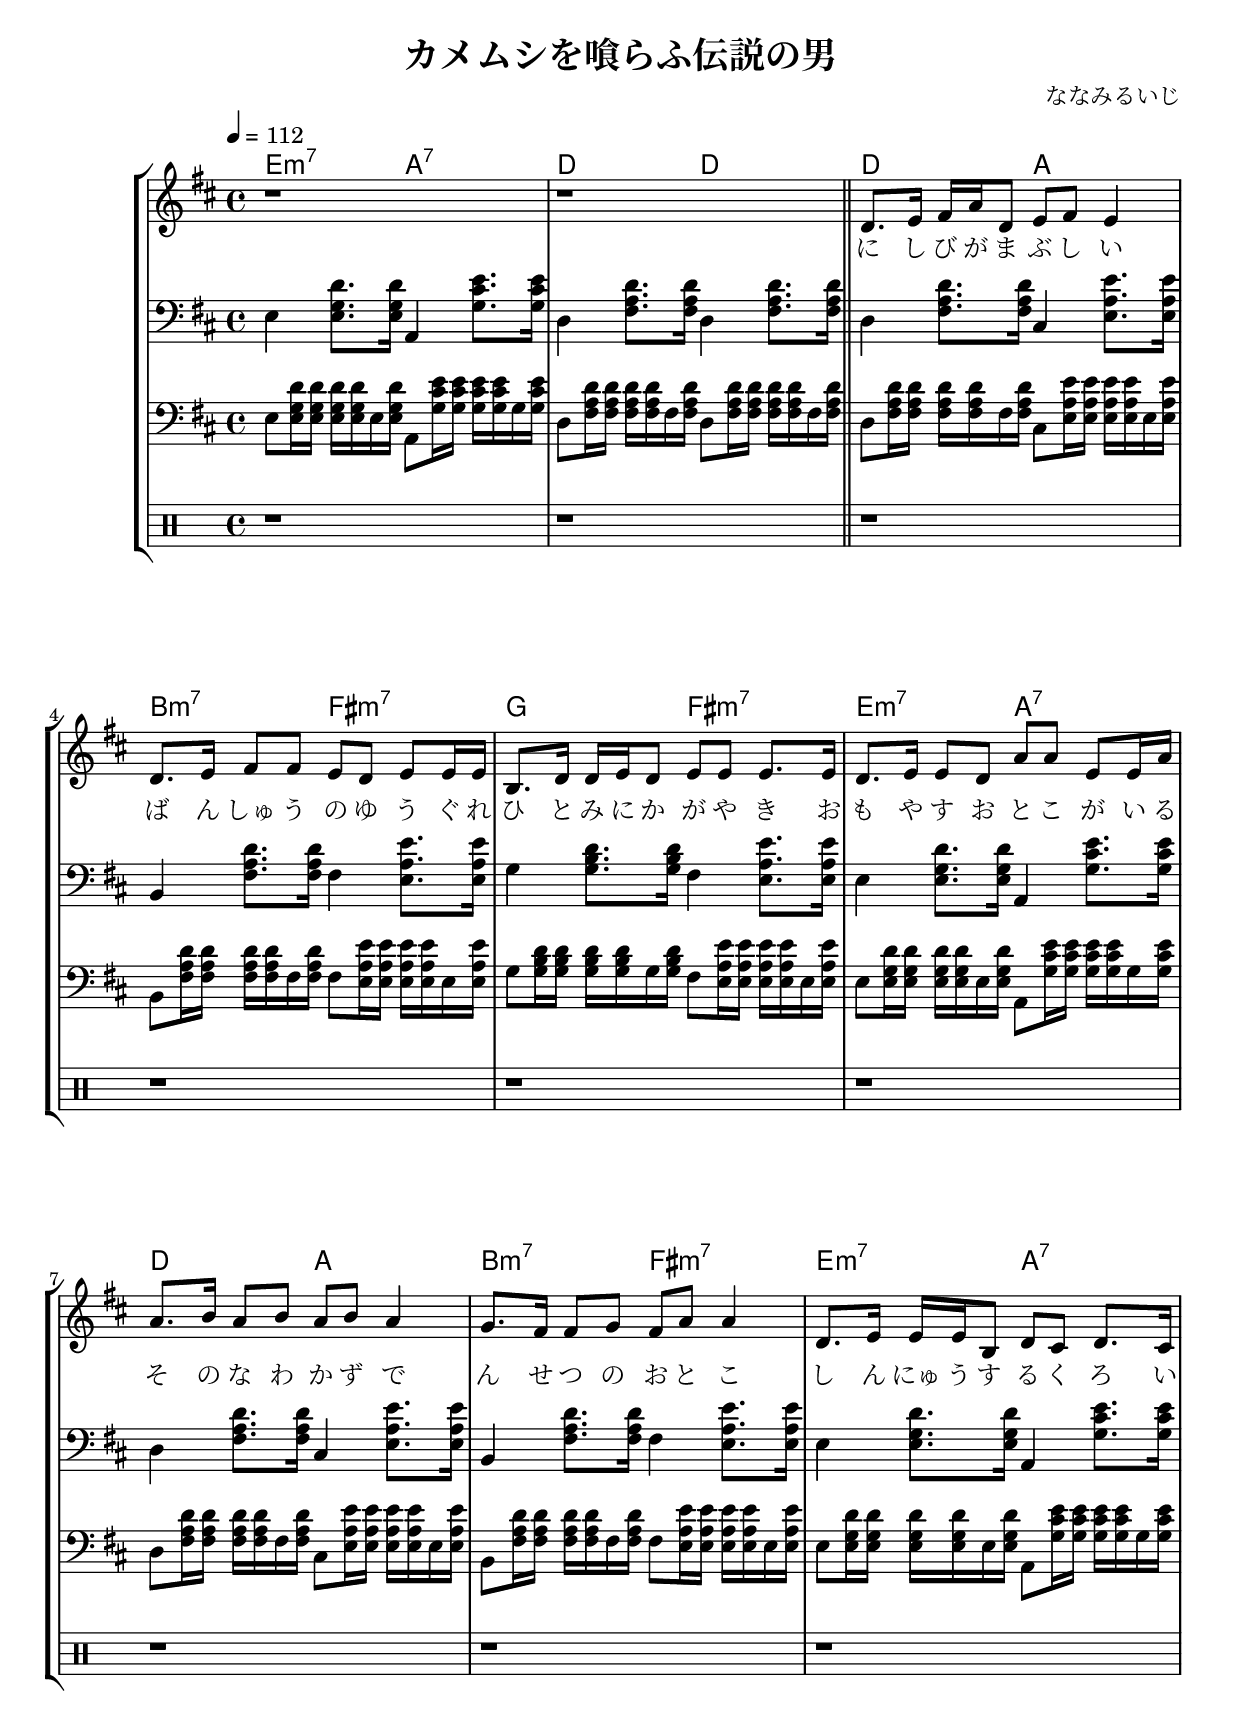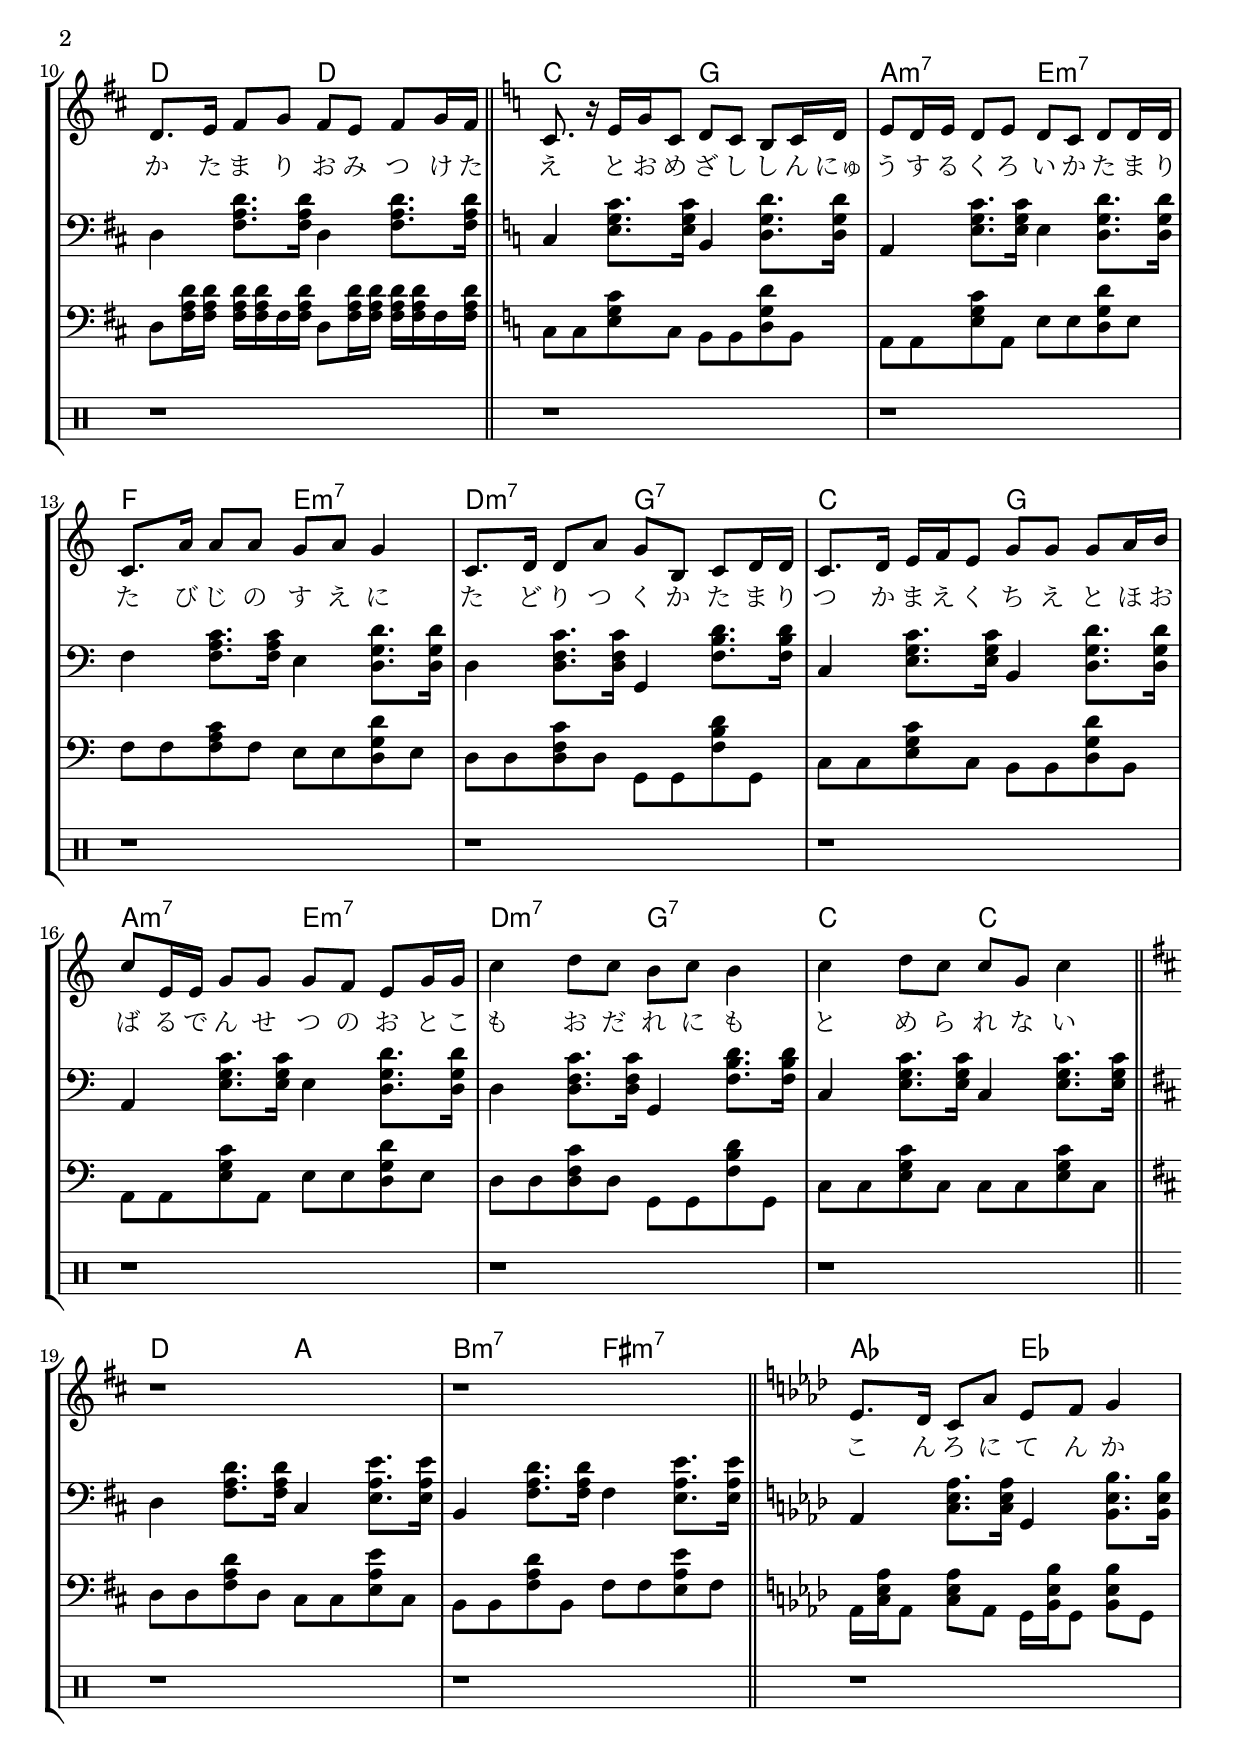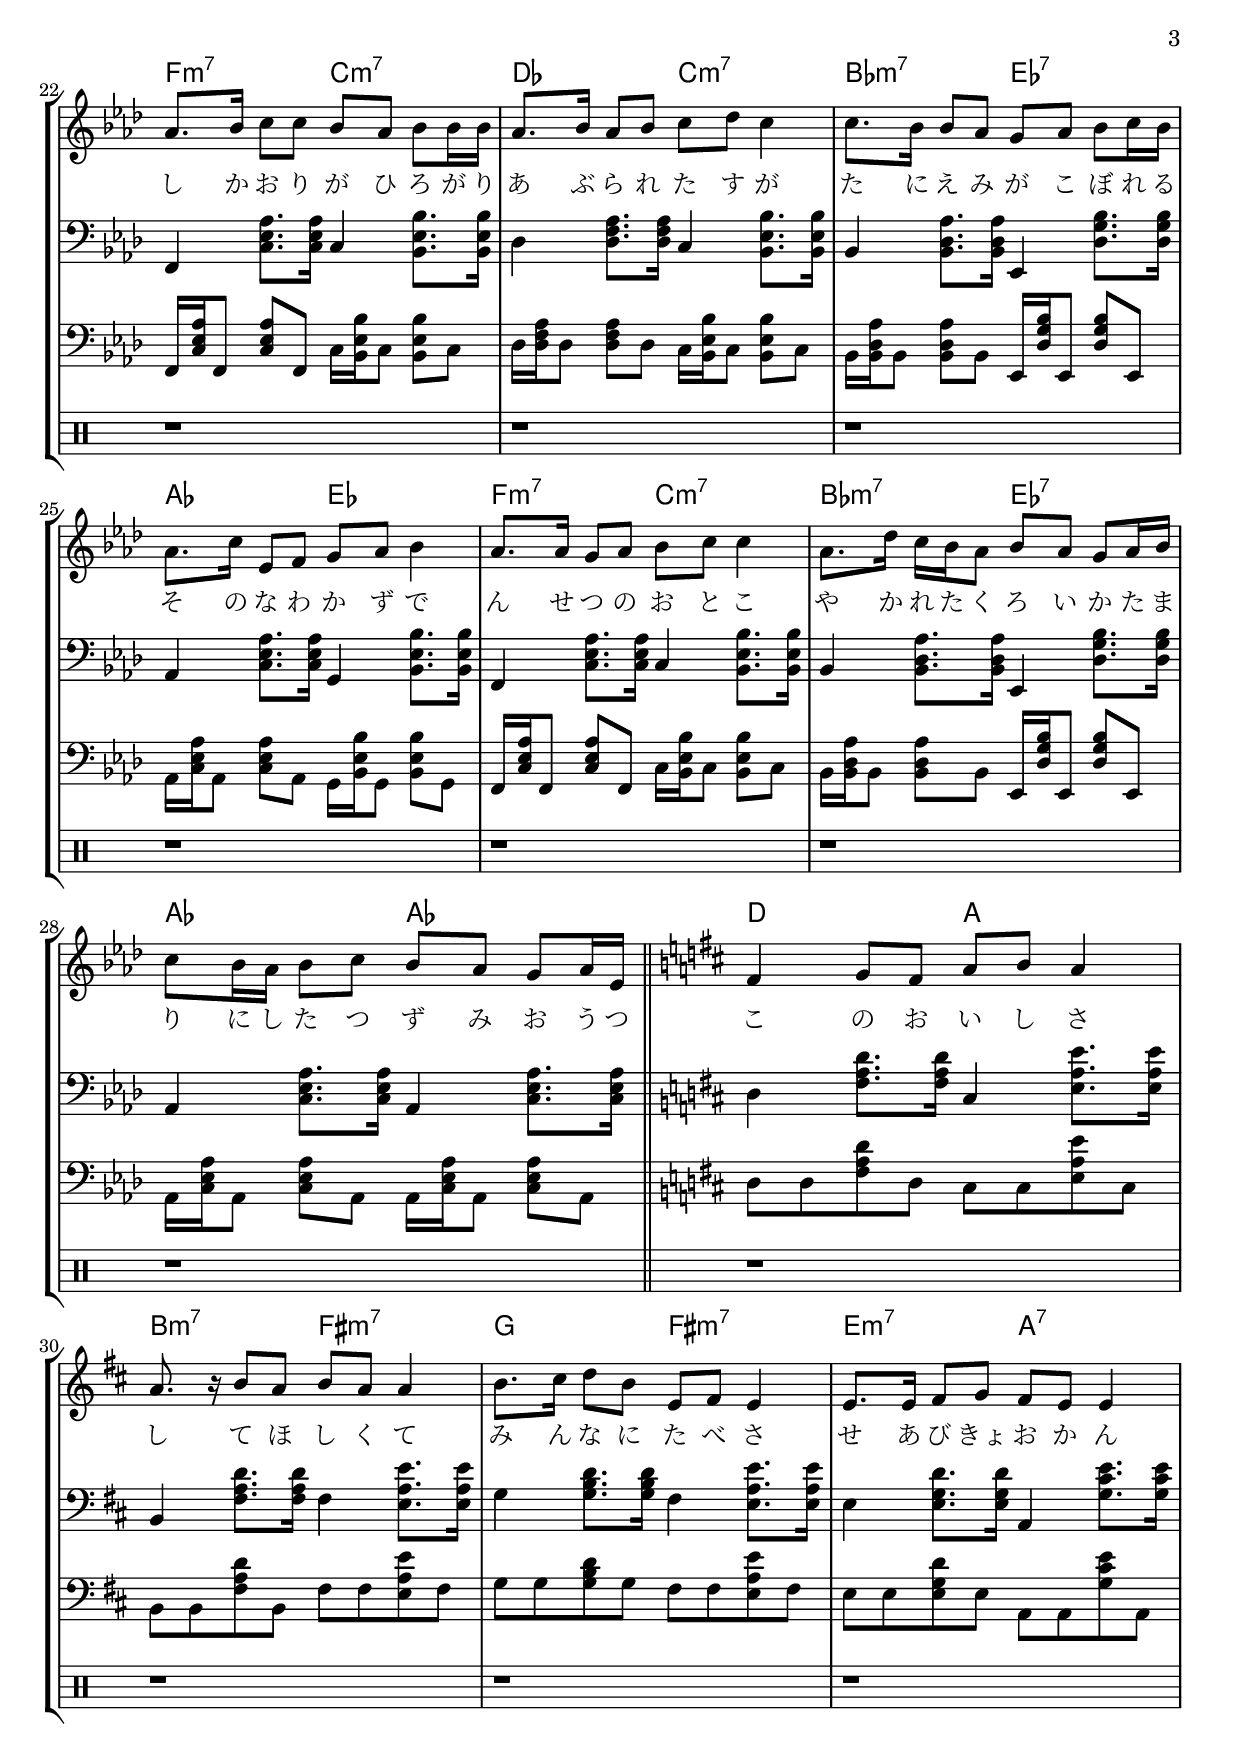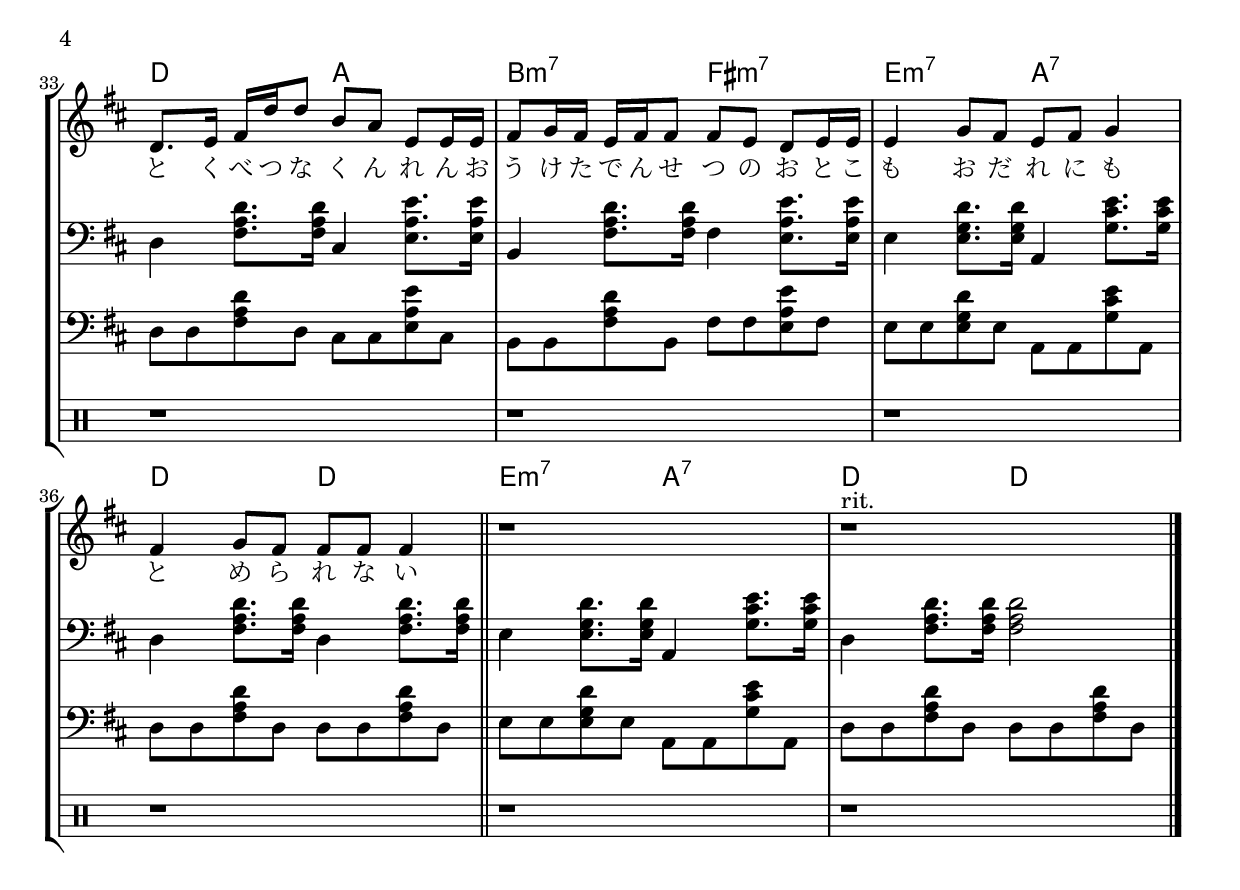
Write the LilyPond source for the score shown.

\version "2.12.1"

\header {
	title = \markup {カメムシを喰らふ伝説の男}
	composer = \markup \center-column {ななみるいじ}
}

harmony = \chordmode {
	e2:min7 a:7 d d 

	d a b:min7 fis:min7 g fis:min7 e:min7 a:7 d a b:min7 fis:min7 e:min7 a:7 d d 

	c g a:min7 e:min7 f e:min7 d:min7 g:7 c g a:min7 e:min7 d:min7 g:7 c c 

	d a b:min7 fis:min7 

	as es f:min7 c:min7 des c:min7 bes:min7 es:7 as es f:min7 c:min7 bes:min7 es:7 as as 

	d a b:min7 fis:min7 g fis:min7 e:min7 a:7 d a b:min7 fis:min7 e:min7 a:7 d d 

	e:min7 a:7 d d 
}

melody = {
	\key d \major
	\tempo 4 = 112
	r1 | r1   
	\set Staff.midiInstrument = #"mmi0.52"
	 d'8.  e'16  fis'16  a'16  d'8  e'8  fis'8  e'4 
	d'8.  e'16  fis'8  fis'8  e'8  d'8  e'8  e'16  e'16 
	b8.  d'16  d'16  e'16  d'8  e'8  e'8  e'8.  e'16 
	d'8.  e'16  e'8  d'8  a'8  a'8  e'8  e'16  a'16 
	a'8.  b'16  a'8  b'8  a'8  b'8  a'4 
	g'8.  fis'16  fis'8  g'8  fis'8  a'8  a'4 
	d'8.  e'16  e'16  e'16  b8  d'8  cis'8  d'8.  cis'16 
	d'8.  e'16  fis'8  g'8  fis'8  e'8  fis'8  g'16  fis'16
	\set Staff.midiInstrument = #"mmi0.48"
		\key c \major
 c'8.  r16  e'16  g'16  c'8  d'8  c'8  b8  c'16  d'16 
	e'8  d'16  e'16  d'8  e'8  d'8  c'8  d'8  d'16  d'16 
	c'8.  a'16  a'8  a'8  g'8  a'8  g'4 
	c'8.  d'16  d'8  a'8  g'8  b8  c'8  d'16  d'16 
	c'8.  d'16  e'16  f'16  e'8  g'8  g'8  g'8  a'16  b'16 
	c''8  e'16  e'16  g'8  g'8  g'8  f'8  e'8  g'16  g'16 
	c''4  d''8  c''8  b'8  c''8  b'4 
	c''4  d''8  c''8  c''8  g'8  c''4
	\key d \major
	r1 | r1   
	\set Staff.midiInstrument = #"fss0.39"
		\key as \major
 es'8.  des'16  c'8  as'8  es'8  f'8  g'4 
	as'8.  bes'16  c''8  c''8  bes'8  as'8  bes'8  bes'16  bes'16 
	as'8.  bes'16  as'8  bes'8  c''8  des''8  c''4 
	c''8.  bes'16  bes'8  as'8  g'8  as'8  bes'8  c''16  bes'16 
	as'8.  c''16  es'8  f'8  g'8  as'8  bes'4 
	as'8.  as'16  g'8  as'8  bes'8  c''8  c''4 
	as'8.  des''16  c''16  bes'16  as'8  bes'8  as'8  g'8  as'16  bes'16 
	c''8  bes'16  as'16  bes'8  c''8  bes'8  as'8  g'8  as'16  es'16
	\set Staff.midiInstrument = #"fss0.42"
		\key d \major
 fis'4  g'8  fis'8  a'8  b'8  a'4 
	a'8.  r16  b'8  a'8  b'8  a'8  a'4 
	b'8.  cis''16  d''8  b'8  e'8  fis'8  e'4 
	e'8.  e'16  fis'8  g'8  fis'8  e'8  e'4 
	d'8.  e'16  fis'16  d''16  d''8  b'8  a'8  e'8  e'16  e'16 
	fis'8  g'16  fis'16  e'16  fis'16  fis'8  fis'8  e'8  d'8  e'16  e'16 
	e'4  g'8  fis'8  e'8  fis'8  g'4 
	fis'4  g'8  fis'8  fis'8  fis'8  fis'4
	r1 | r1^"rit." \bar "|."
}

words = \lyricmode {
	
	に  し  び  が  ま  ぶ  し  い  ば  ん  しゅ  う  の  ゆ  う  ぐ  れ  ひ  と  み  に  か  が  や  き  お  も  や  す  お  と  こ  が  い  る  そ  の  な  わ  か  ず  で  ん  せ  つ  の  お  と  こ  し  ん  にゅ  う  す  る  く  ろ  い  か  た  ま  り  お  み  つ  け  た  
	え  と  お  め  ざ  し  し  ん  にゅ  う  す  る  く  ろ  い  か  た  ま  り  た  び  じ  の  す  え  に  た  ど  り  つ  く  か  た  ま  り  つ  か  ま  え  く  ち  え  と  ほ  お  ば  る  で  ん  せ  つ  の  お  と  こ  も  お  だ  れ  に  も  と  め  ら  れ  な  い  
	
	こ  ん  ろ  に  て  ん  か  し  か  お  り  が  ひ  ろ  が  り  あ  ぶ  ら  れ  た  す  が  た  に  え  み  が  こ  ぼ  れ  る  そ  の  な  わ  か  ず  で  ん  せ  つ  の  お  と  こ  や  か  れ  た  く  ろ  い  か  た  ま  り  に  し  た  つ  ず  み  お  う  つ  
	こ  の  お  い  し  さ  し  て  ほ  し  く  て  み  ん  な  に  た  べ  さ  せ  あ  び  きょ  お  か  ん  と  く  べ  つ  な  く  ん  れ  ん  お  う  け  た  で  ん  せ  つ  の  お  と  こ  も  お  だ  れ  に  も  と  め  ら  れ  な  い  
	
}

tempochange = {
	\tempo 4 = 112
	r1 | r1 \bar "||"
	\tempo 4 = 112
	r1 | r1 | r1 | r1 | r1 | r1 | r1 | r1 \bar "||"
	\tempo 4 = 112
	r1 | r1 | r1 | r1 | r1 | r1 | r1 | r1 \bar "||"
	\tempo 4 = 112
	r1 | r1 \bar "||"
	\tempo 4 = 112
	r1 | r1 | r1 | r1 | r1 | r1 | r1 | r1 \bar "||"
	\tempo 4 = 112
	r1 | r1 | r1 | r1 | r1 | r1 | r1 | r1 \bar "||"
	\tempo 4 = 112
	r1 | \tempo 4 = 84 r2 \tempo 4 = 74 r2 \bar "|."
}

mainacc = {
	\clef bass
	\set Staff.midiInstrument = #"Acoustic grand"
	\key d \major
	\tempo 4 = 112
	e4 <e g d'>8. <e g d'>16
	a,4 <g cis' e'>8. <g cis' e'>16
	d4 <fis a d'>8. <fis a d'>16
	d4 <fis a d'>8. <fis a d'>16
	\bar "||"

	\set Staff.midiInstrument = #"Electric Piano2"
	d4 <fis a d'>8. <fis a d'>16
	cis4 <e a e'>8. <e a e'>16
	b,4 <fis a d'>8. <fis a d'>16
	fis4 <e a e'>8. <e a e'>16
	g4 <g b d'>8. <g b d'>16
	fis4 <e a e'>8. <e a e'>16
	e4 <e g d'>8. <e g d'>16
	a,4 <g cis' e'>8. <g cis' e'>16
	d4 <fis a d'>8. <fis a d'>16
	cis4 <e a e'>8. <e a e'>16
	b,4 <fis a d'>8. <fis a d'>16
	fis4 <e a e'>8. <e a e'>16
	e4 <e g d'>8. <e g d'>16
	a,4 <g cis' e'>8. <g cis' e'>16
	d4 <fis a d'>8. <fis a d'>16
	d4 <fis a d'>8. <fis a d'>16
	\bar "||"

	\set Staff.midiInstrument = #"Electric Piano2"
	\key c \major
	c4 <e g c'>8. <e g c'>16
	b,4 <d g d'>8. <d g d'>16
	a,4 <e g c'>8. <e g c'>16
	e4 <d g d'>8. <d g d'>16
	f4 <f a c'>8. <f a c'>16
	e4 <d g d'>8. <d g d'>16
	d4 <d f c'>8. <d f c'>16
	g,4 <f b d'>8. <f b d'>16
	c4 <e g c'>8. <e g c'>16
	b,4 <d g d'>8. <d g d'>16
	a,4 <e g c'>8. <e g c'>16
	e4 <d g d'>8. <d g d'>16
	d4 <d f c'>8. <d f c'>16
	g,4 <f b d'>8. <f b d'>16
	c4 <e g c'>8. <e g c'>16
	c4 <e g c'>8. <e g c'>16
	\bar "||"

	\set Staff.midiInstrument = #"Acoustic grand"
	\key d \major
	d4 <fis a d'>8. <fis a d'>16
	cis4 <e a e'>8. <e a e'>16
	b,4 <fis a d'>8. <fis a d'>16
	fis4 <e a e'>8. <e a e'>16
	\bar "||"

	\set Staff.midiInstrument = #"Electric Grand"
	\key as \major
	as,4 <c es as>8. <c es as>16
	g,4 <bes, es bes>8. <bes, es bes>16
	f,4 <c es as>8. <c es as>16
	c4 <bes, es bes>8. <bes, es bes>16
	des4 <des f as>8. <des f as>16
	c4 <bes, es bes>8. <bes, es bes>16
	bes,4 <bes, des as>8. <bes, des as>16
	es,4 <des g bes>8. <des g bes>16
	as,4 <c es as>8. <c es as>16
	g,4 <bes, es bes>8. <bes, es bes>16
	f,4 <c es as>8. <c es as>16
	c4 <bes, es bes>8. <bes, es bes>16
	bes,4 <bes, des as>8. <bes, des as>16
	es,4 <des g bes>8. <des g bes>16
	as,4 <c es as>8. <c es as>16
	as,4 <c es as>8. <c es as>16
	\bar "||"

	\set Staff.midiInstrument = #"Acoustic grand"
	\key d \major
	d4 <fis a d'>8. <fis a d'>16
	cis4 <e a e'>8. <e a e'>16
	b,4 <fis a d'>8. <fis a d'>16
	fis4 <e a e'>8. <e a e'>16
	g4 <g b d'>8. <g b d'>16
	fis4 <e a e'>8. <e a e'>16
	e4 <e g d'>8. <e g d'>16
	a,4 <g cis' e'>8. <g cis' e'>16
	d4 <fis a d'>8. <fis a d'>16
	cis4 <e a e'>8. <e a e'>16
	b,4 <fis a d'>8. <fis a d'>16
	fis4 <e a e'>8. <e a e'>16
	e4 <e g d'>8. <e g d'>16
	a,4 <g cis' e'>8. <g cis' e'>16
	d4 <fis a d'>8. <fis a d'>16
	d4 <fis a d'>8. <fis a d'>16
	\bar "||"

	\set Staff.midiInstrument = #"Acoustic grand"
	e4 <e g d'>8. <e g d'>16
	a,4 <g cis' e'>8. <g cis' e'>16
	d4 <fis a d'>8. <fis a d'>16
	<fis a d'>2
	\bar "|."
}

subacc = {
	\clef bass
	\set Staff.midiInstrument = #"String Ensemble 1"
	\key d \major
	\tempo 4 = 112
	e8 <e g d'>16 <e g d'>16   <e g d'>16 <e g d'>16   e16 <e g d'>16
	a,8 <g cis' e'>16 <g cis' e'>16   <g cis' e'>16 <g cis' e'>16   g16 <g cis' e'>16
	d8 <fis a d'>16 <fis a d'>16   <fis a d'>16 <fis a d'>16   fis16 <fis a d'>16
	d8 <fis a d'>16 <fis a d'>16   <fis a d'>16 <fis a d'>16   fis16 <fis a d'>16
	\bar "||"

	\set Staff.midiInstrument = #"String Ensemble 1"
	d8 <fis a d'>16 <fis a d'>16   <fis a d'>16 <fis a d'>16   fis16 <fis a d'>16
	cis8 <e a e'>16 <e a e'>16   <e a e'>16 <e a e'>16   e16 <e a e'>16
	b,8 <fis a d'>16 <fis a d'>16   <fis a d'>16 <fis a d'>16   fis16 <fis a d'>16
	fis8 <e a e'>16 <e a e'>16   <e a e'>16 <e a e'>16   e16 <e a e'>16
	g8 <g b d'>16 <g b d'>16   <g b d'>16 <g b d'>16   g16 <g b d'>16
	fis8 <e a e'>16 <e a e'>16   <e a e'>16 <e a e'>16   e16 <e a e'>16
	e8 <e g d'>16 <e g d'>16   <e g d'>16 <e g d'>16   e16 <e g d'>16
	a,8 <g cis' e'>16 <g cis' e'>16   <g cis' e'>16 <g cis' e'>16   g16 <g cis' e'>16
	d8 <fis a d'>16 <fis a d'>16   <fis a d'>16 <fis a d'>16   fis16 <fis a d'>16
	cis8 <e a e'>16 <e a e'>16   <e a e'>16 <e a e'>16   e16 <e a e'>16
	b,8 <fis a d'>16 <fis a d'>16   <fis a d'>16 <fis a d'>16   fis16 <fis a d'>16
	fis8 <e a e'>16 <e a e'>16   <e a e'>16 <e a e'>16   e16 <e a e'>16
	e8 <e g d'>16 <e g d'>16   <e g d'>16 <e g d'>16   e16 <e g d'>16
	a,8 <g cis' e'>16 <g cis' e'>16   <g cis' e'>16 <g cis' e'>16   g16 <g cis' e'>16
	d8 <fis a d'>16 <fis a d'>16   <fis a d'>16 <fis a d'>16   fis16 <fis a d'>16
	d8 <fis a d'>16 <fis a d'>16   <fis a d'>16 <fis a d'>16   fis16 <fis a d'>16
	\bar "||"

	\set Staff.midiInstrument = #"String Ensemble 1"
	\key c \major
	c8 c8 <e g c'>8 c8
	b,8 b,8 <d g d'>8 b,8
	a,8 a,8 <e g c'>8 a,8
	e8 e8 <d g d'>8 e8
	f8 f8 <f a c'>8 f8
	e8 e8 <d g d'>8 e8
	d8 d8 <d f c'>8 d8
	g,8 g,8 <f b d'>8 g,8
	c8 c8 <e g c'>8 c8
	b,8 b,8 <d g d'>8 b,8
	a,8 a,8 <e g c'>8 a,8
	e8 e8 <d g d'>8 e8
	d8 d8 <d f c'>8 d8
	g,8 g,8 <f b d'>8 g,8
	c8 c8 <e g c'>8 c8
	c8 c8 <e g c'>8 c8
	\bar "||"

	\set Staff.midiInstrument = #"Synthstrings 2"
	\key d \major
	d8 d8 <fis a d'>8 d8
	cis8 cis8 <e a e'>8 cis8
	b,8 b,8 <fis a d'>8 b,8
	fis8 fis8 <e a e'>8 fis8
	\bar "||"

	\set Staff.midiInstrument = #"String Ensemble 1"
	\key as \major
	as,16 <c es as>16 as,8 <c es as>8 as,8
	g,16 <bes, es bes>16 g,8 <bes, es bes>8 g,8
	f,16 <c es as>16 f,8 <c es as>8 f,8
	c16 <bes, es bes>16 c8 <bes, es bes>8 c8
	des16 <des f as>16 des8 <des f as>8 des8
	c16 <bes, es bes>16 c8 <bes, es bes>8 c8
	bes,16 <bes, des as>16 bes,8 <bes, des as>8 bes,8
	es,16 <des g bes>16 es,8 <des g bes>8 es,8
	as,16 <c es as>16 as,8 <c es as>8 as,8
	g,16 <bes, es bes>16 g,8 <bes, es bes>8 g,8
	f,16 <c es as>16 f,8 <c es as>8 f,8
	c16 <bes, es bes>16 c8 <bes, es bes>8 c8
	bes,16 <bes, des as>16 bes,8 <bes, des as>8 bes,8
	es,16 <des g bes>16 es,8 <des g bes>8 es,8
	as,16 <c es as>16 as,8 <c es as>8 as,8
	as,16 <c es as>16 as,8 <c es as>8 as,8
	\bar "||"

	\set Staff.midiInstrument = #"String Ensemble 1"
	\key d \major
	d8 d8 <fis a d'>8 d8
	cis8 cis8 <e a e'>8 cis8
	b,8 b,8 <fis a d'>8 b,8
	fis8 fis8 <e a e'>8 fis8
	g8 g8 <g b d'>8 g8
	fis8 fis8 <e a e'>8 fis8
	e8 e8 <e g d'>8 e8
	a,8 a,8 <g cis' e'>8 a,8
	d8 d8 <fis a d'>8 d8
	cis8 cis8 <e a e'>8 cis8
	b,8 b,8 <fis a d'>8 b,8
	fis8 fis8 <e a e'>8 fis8
	e8 e8 <e g d'>8 e8
	a,8 a,8 <g cis' e'>8 a,8
	d8 d8 <fis a d'>8 d8
	d8 d8 <fis a d'>8 d8
	\bar "||"

	\set Staff.midiInstrument = #"String Ensemble 1"
	e8 e8 <e g d'>8 e8
	a,8 a,8 <g cis' e'>8 a,8
	d8 d8 <fis a d'>8 d8
	d8 d8 <fis a d'>8 d8
	\bar "|."
}

percA = {
	\drummode {
	r1 |r1 \bar "||"
	r1 |r1 |r1 |r1 |r1 |r1 |r1 |r1 \bar "||"
	r1 |r1 |r1 |r1 |r1 |r1 |r1 |r1 \bar "||"
	r1 |r1 \bar "||"
	r1 |r1 |r1 |r1 |r1 |r1 |r1 |r1 \bar "||"
	r1 |r1 |r1 |r1 |r1 |r1 |r1 |r1 \bar "||"
	r1 |r1 \bar "|."
	}
}

percB = {
	\drummode {
	r1 |r1 \bar "||"
	r1 |r1 |r1 |r1 |r1 |r1 |r1 |r1 \bar "||"
	r1 |r1 |r1 |r1 |r1 |r1 |r1 |r1 \bar "||"
	r1 |r1 \bar "||"
	r1 |r1 |r1 |r1 |r1 |r1 |r1 |r1 \bar "||"
	r1 |r1 |r1 |r1 |r1 |r1 |r1 |r1 \bar "||"
	r1 |r1 \bar "|."
	}
}

percC = {
	\drummode {
	r1 |r1 \bar "||"
	r1 |r1 |r1 |r1 |r1 |r1 |r1 |r1 \bar "||"
	r1 |r1 |r1 |r1 |r1 |r1 |r1 |r1 \bar "||"
	r1 |r1 \bar "||"
	r1 |r1 |r1 |r1 |r1 |r1 |r1 |r1 \bar "||"
	r1 |r1 |r1 |r1 |r1 |r1 |r1 |r1 \bar "||"
	r1 |r1 \bar "|."
	}
}

percD = {
	\drummode {
	r1 |r1 \bar "||"
	r1 |r1 |r1 |r1 |r1 |r1 |r1 |r1 \bar "||"
	r1 |r1 |r1 |r1 |r1 |r1 |r1 |r1 \bar "||"
	r1 |r1 \bar "||"
	r1 |r1 |r1 |r1 |r1 |r1 |r1 |r1 \bar "||"
	r1 |r1 |r1 |r1 |r1 |r1 |r1 |r1 \bar "||"
	r1 |r1 \bar "|."
	}
}

percE = {
	\drummode {
	r1 |r1 \bar "||"
	r1 |r1 |r1 |r1 |r1 |r1 |r1 |r1 \bar "||"
	r1 |r1 |r1 |r1 |r1 |r1 |r1 |r1 \bar "||"
	r1 |r1 \bar "||"
	r1 |r1 |r1 |r1 |r1 |r1 |r1 |r1 \bar "||"
	r1 |r1 |r1 |r1 |r1 |r1 |r1 |r1 \bar "||"
	r1 |r1 \bar "|."
	}
}

\score {
	<<
		\new StaffGroup <<
			\new ChordNames {\harmony}
			\new Voice = "melody" {\melody}
			\new Lyrics \lyricsto "melody" \words
			\new Staff = "mainacc" {\mainacc}
			\new Staff = "subacc" {\subacc}
			\new DrumStaff <<
				\new DrumVoice {\percA}
				\new DrumVoice {\percB}
				\new DrumVoice {\percC}
				\new DrumVoice {\percD}
				\new DrumVoice {\percE}
			>>
		>>
	>>
	\layout { }
}
